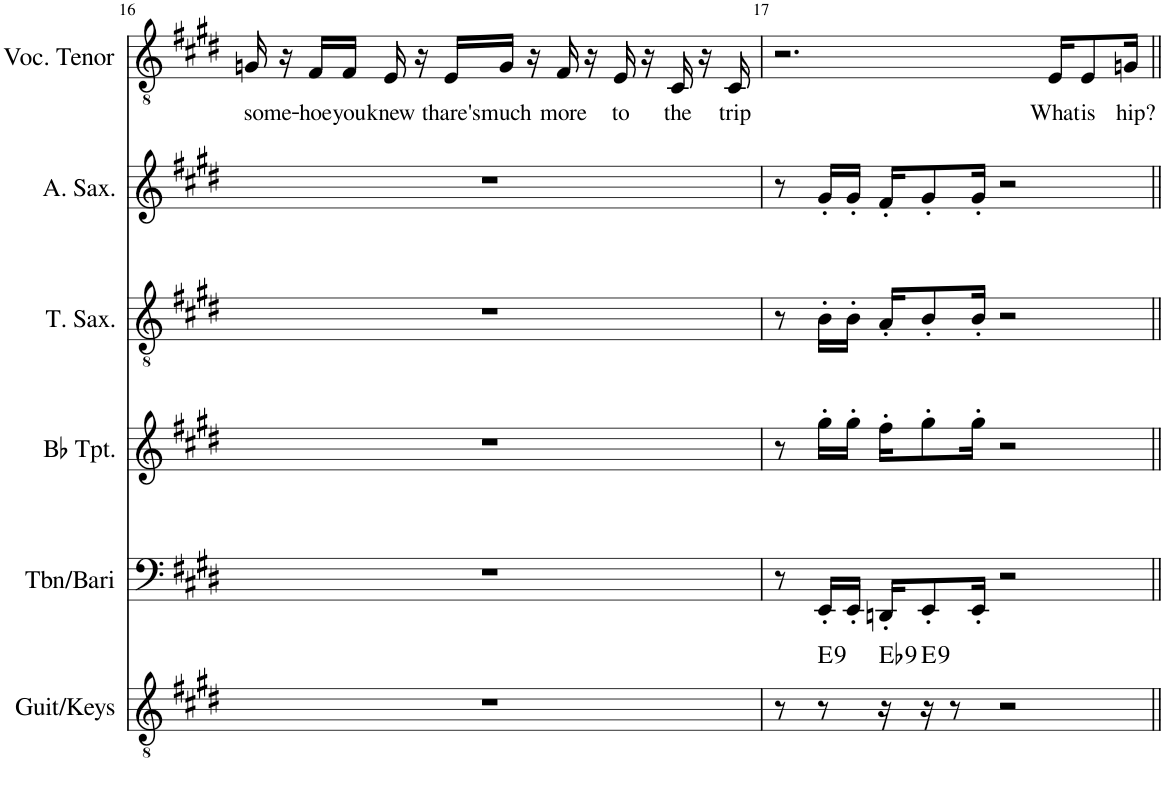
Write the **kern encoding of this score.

**kern	**harte	**kern	**kern	**kern	**kern	**kern	**text
*part6	*part6	*part5	*part4	*part3	*part2	*part1	*part1
*staff6	*	*staff5	*staff4	*staff3	*staff2	*staff1	*staff1
*I"Guit/Keys	*	*I"Tbn/Bari	*I"Bb Trumpet	*I"T. Sax.	*I"Alto Sax	*I"Voc. Tenor	*
*I'Guit/Keys	*	*I'Tbn/Bari	*I'Bb Tpt.	*I'T. Sax.	*I'A. Sax.	*I'Voc. Tenor	*
!!LO:PB:g=z
*clefGv2	*	*clefF4	*clefG2	*clefGv2	*clefG2	*clefGv2	*
*	*	*	*ITrd1c2	*ITrd8c14	*ITrd5c9	*	*
*k[f#c#g#d#]	*	*k[f#c#g#d#]	*k[f#c#g#d#]	*k[f#c#g#d#]	*k[f#c#g#d#]	*k[f#c#g#d#]	*
*M4/4	*	*M4/4	*M4/4	*M4/4	*M4/4	*M4/4	*
=16	=16	=16	=16	=16	=16	=16	=16
!	!	!	!	!	!	!	!LO:LY:b
1r	.	1r	1r	1r	1r	16Gn/	some-
.	.	.	.	.	.	16r	.
!	!	!	!	!	!	!	!LO:LY:b
.	.	.	.	.	.	16F#/LL	-hoe
!	!	!	!	!	!	!	!LO:LY:b
.	.	.	.	.	.	16F#/JJ	you
!	!	!	!	!	!	!	!LO:LY:b
.	.	.	.	.	.	16E/	knew
.	.	.	.	.	.	16r	.
!	!	!	!	!	!	!	!LO:LY:b
.	.	.	.	.	.	16E/LL	thare's
!	!	!	!	!	!	!	!LO:LY:b
.	.	.	.	.	.	16G/JJ	much
.	.	.	.	.	.	16r	.
!	!	!	!	!	!	!	!LO:LY:b
.	.	.	.	.	.	16F#/	more
.	.	.	.	.	.	16r	.
!	!	!	!	!	!	!	!LO:LY:b
.	.	.	.	.	.	16E/	to
.	.	.	.	.	.	16r	.
!	!	!	!	!	!	!	!LO:LY:b
.	.	.	.	.	.	16C#/	the
.	.	.	.	.	.	16r	.
!	!	!	!	!	!	!	!LO:LY:b
.	.	.	.	.	.	16C#/	trip
=17	=17	=17	=17	=17	=17	=17	=17
8r	.	8r	8r	8r	8r	2.r	.
!	!LO:H:kt=9	!	!	!	!	!	!
8r	E:9	16EE'/LL	16gg#'\LL	16B'\LL	16g#'/LL	.	.
.	.	16EE'/JJ	16gg#'\JJ	16B'\JJ	16g#'/JJ	.	.
!	!LO:H:kt=9	!	!	!	!	!	!
16r	Eb:9	16DDn'/KL	16ff#'\KL	16A'/KL	16f#'/KL	.	.
!	!LO:H:kt=9	!	!	!	!	!	!
16r	E:9	8EE'/	8gg#'\	8B'/	8g#'/	.	.
8r	.	.	.	.	.	.	.
.	.	16EE'/Jk	16gg#'\Jk	16B'/Jk	16g#'/Jk	.	.
2r	.	2r	2r	2r	2r	.	.
!	!	!	!	!	!	!	!LO:LY:b
.	.	.	.	.	.	16E/KL	What
!	!	!	!	!	!	!	!LO:LY:b
.	.	.	.	.	.	8E/	is
!	!	!	!	!	!	!	!LO:LY:b
.	.	.	.	.	.	16Gn/Jk	hip?
=||	=||	=||	=||	=||	=||	=||	=||
*-	*-	*-	*-	*-	*-	*-	*-
